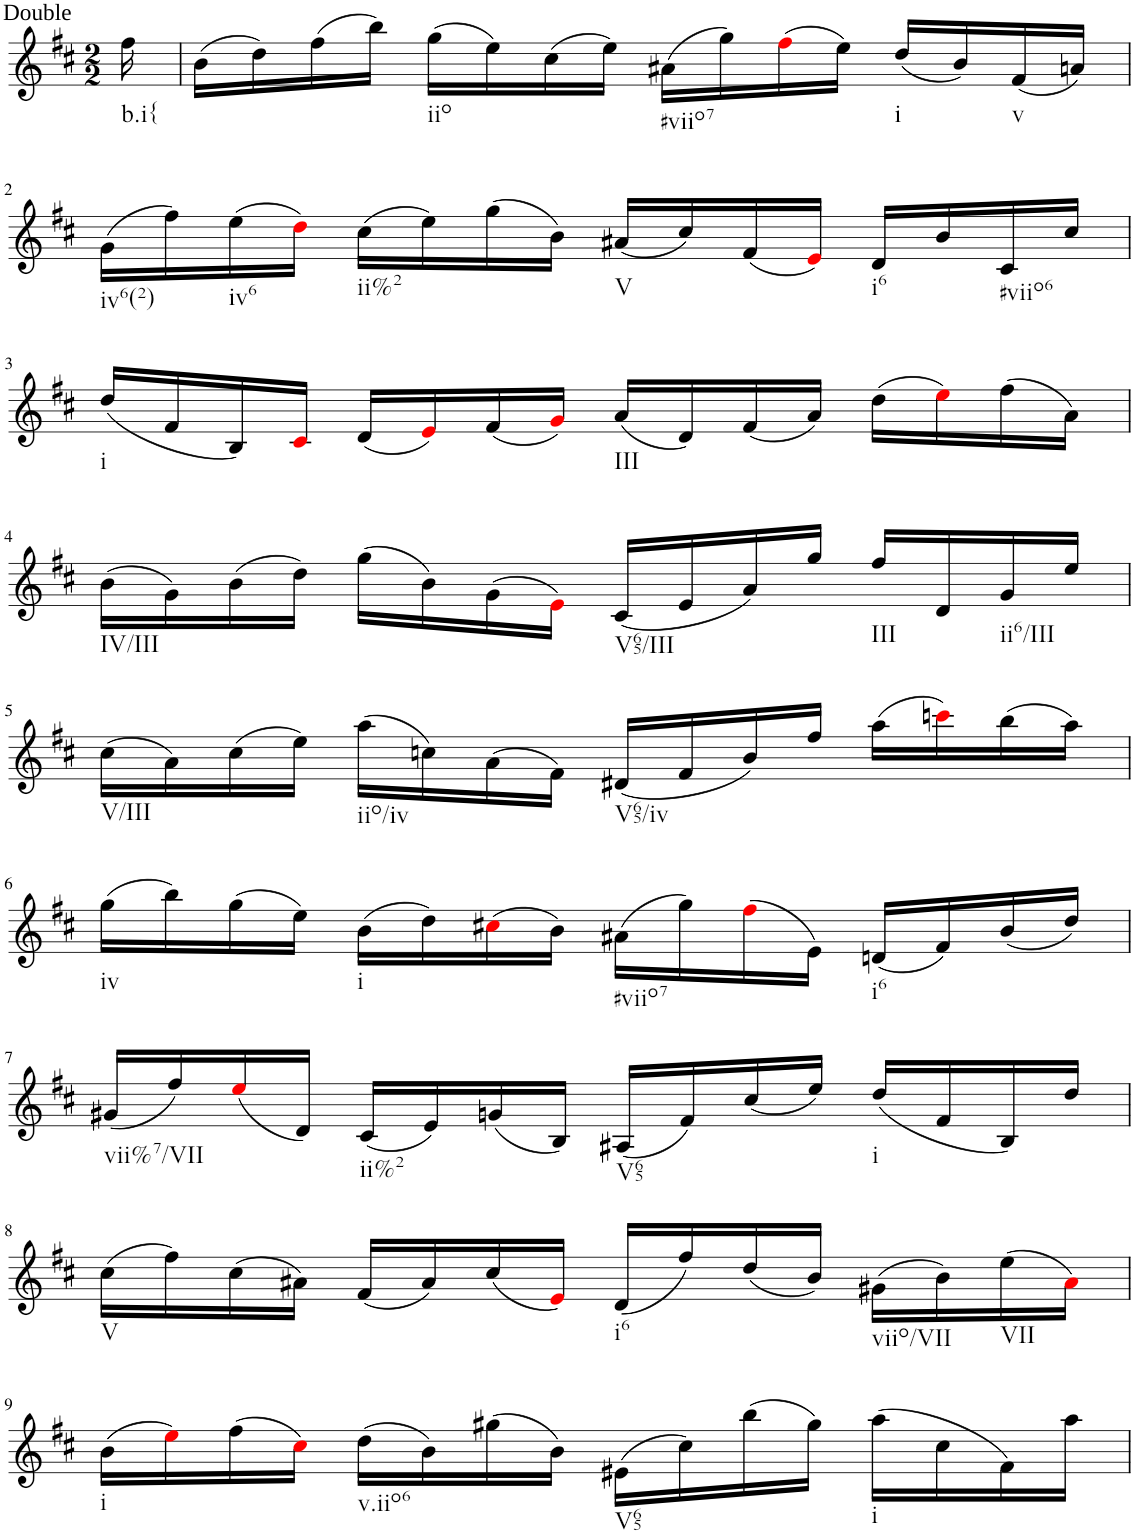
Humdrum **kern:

**kern
*part1
*staff1
*I"Soloinstrument
*clefG2
*k[f#c#]
*M2/2
=
!LO:TX:a:t=Double
!LO:TX:b:t=b.i{
16ff#\
=1
(16b\LL
16dd\)
(16ff#\
16bb\JJ)
!LO:TX:b:t=iio
(16gg\LL
16ee\)
(16cc#\
16ee\JJ)
!LO:TX:b:t=#viio7
(16a#X\LL
16gg\)
(16ff#i\
16ee\JJ)
!LO:TX:b:t=i
(16dd/LL
16b/)
!LO:TX:b:t=v
(16f#/
16an/JJ)
!!LO:LB:g=z
=2
!LO:TX:b:t=iv6(2)
(16g\LL
16ff#\)
!LO:TX:b:t=iv6
(16ee\
16ddi\JJ)
!LO:TX:b:t=ii%2
(16cc#\LL
16ee\)
(16gg\
16b\JJ)
!LO:TX:b:t=V
(16a#X/LL
16cc#/)
(16f#/
16ei/JJ)
!LO:TX:b:t=i6
16d/LL
16b/
!LO:TX:b:t=#viio6
16c#/
16cc#/JJ
!!LO:LB:g=z
=3
!LO:TX:b:t=i
(16dd/LL
16f#/
16B/)
16c#i/JJ
(16d/LL
16ei/)
(16f#/
16gi/JJ)
!LO:TX:b:t=III
(16a/LL
16d/)
(16f#/
16a/JJ)
(16dd\LL
16eei\)
(16ff#\
16a\JJ)
!!LO:LB:g=z
=4
!LO:TX:b:t=IV/III
(16b\LL
16g\)
(16b\
16dd\JJ)
(16gg\LL
16b\)
(16g\
16ei\JJ)
!LO:TX:b:t=V65/III
(16c#/LL
16e/
16a/)
16gg/JJ
!LO:TX:b:t=III
16ff#/LL
16d/
!LO:TX:b:t=ii6/III
16g/
16ee/JJ
!!LO:LB:g=z
=5
!LO:TX:b:t=V/III
(16cc#\LL
16a\)
(16cc#\
16ee\JJ)
!LO:TX:b:t=iio/iv
(16aa\LL
16ccn\)
(16a\
16f#\JJ)
!LO:TX:b:t=V65/iv
(16d#X/LL
16f#/
16b/)
16ff#/JJ
(16aa\LL
16cccni\)
(16bb\
16aa\JJ)
!!LO:LB:g=z
=6
!LO:TX:b:t=iv
(16gg\LL
16bb\)
(16gg\
16ee\JJ)
!LO:TX:b:t=i
(16b\LL
16dd\)
(16cc#Xi\
16b\JJ)
!LO:TX:b:t=#viio7
(16a#X\LL
16gg\)
(16ff#i\
16e\JJ)
!LO:TX:b:t=i6
(16dn/LL
16f#/)
(16b/
16dd/JJ)
!!LO:LB:g=z
=7
!LO:TX:b:t=vii%7/VII
(16g#X/LL
16ff#/)
(16eei/
16d/JJ)
!LO:TX:b:t=ii%2
(16c#/LL
16e/)
(16gn/
16B/JJ)
!LO:TX:b:t=V65
(16A#X/LL
16f#/)
(16cc#/
16ee/JJ)
!LO:TX:b:t=i
(16dd/LL
16f#/
16B/)
16dd/JJ
!!LO:LB:g=z
=8
!LO:TX:b:t=V
(16cc#\LL
16ff#\)
(16cc#\
16a#X\JJ)
(16f#/LL
16a#/)
(16cc#/
16ei/JJ)
!LO:TX:b:t=i6
(16d/LL
16ff#/)
(16dd/
16b/JJ)
!LO:TX:b:t=viio/VII
(16g#X\LL
16b\)
!LO:TX:b:t=VII
(16ee\
16a#i\JJ)
!!LO:LB:g=z
=9
!LO:TX:b:t=i
(16b\LL
16eei\)
(16ff#\
16cc#i\JJ)
!LO:TX:b:t=v.iio6
(16dd\LL
16b\)
(16gg#X\
16b\JJ)
!LO:TX:b:t=V65
(16e#X\LL
16cc#\)
(16bb\
16gg#\JJ)
!LO:TX:b:t=i
(16aa\LL
16cc#\
16f#\)
16aa\JJ
=
*-
